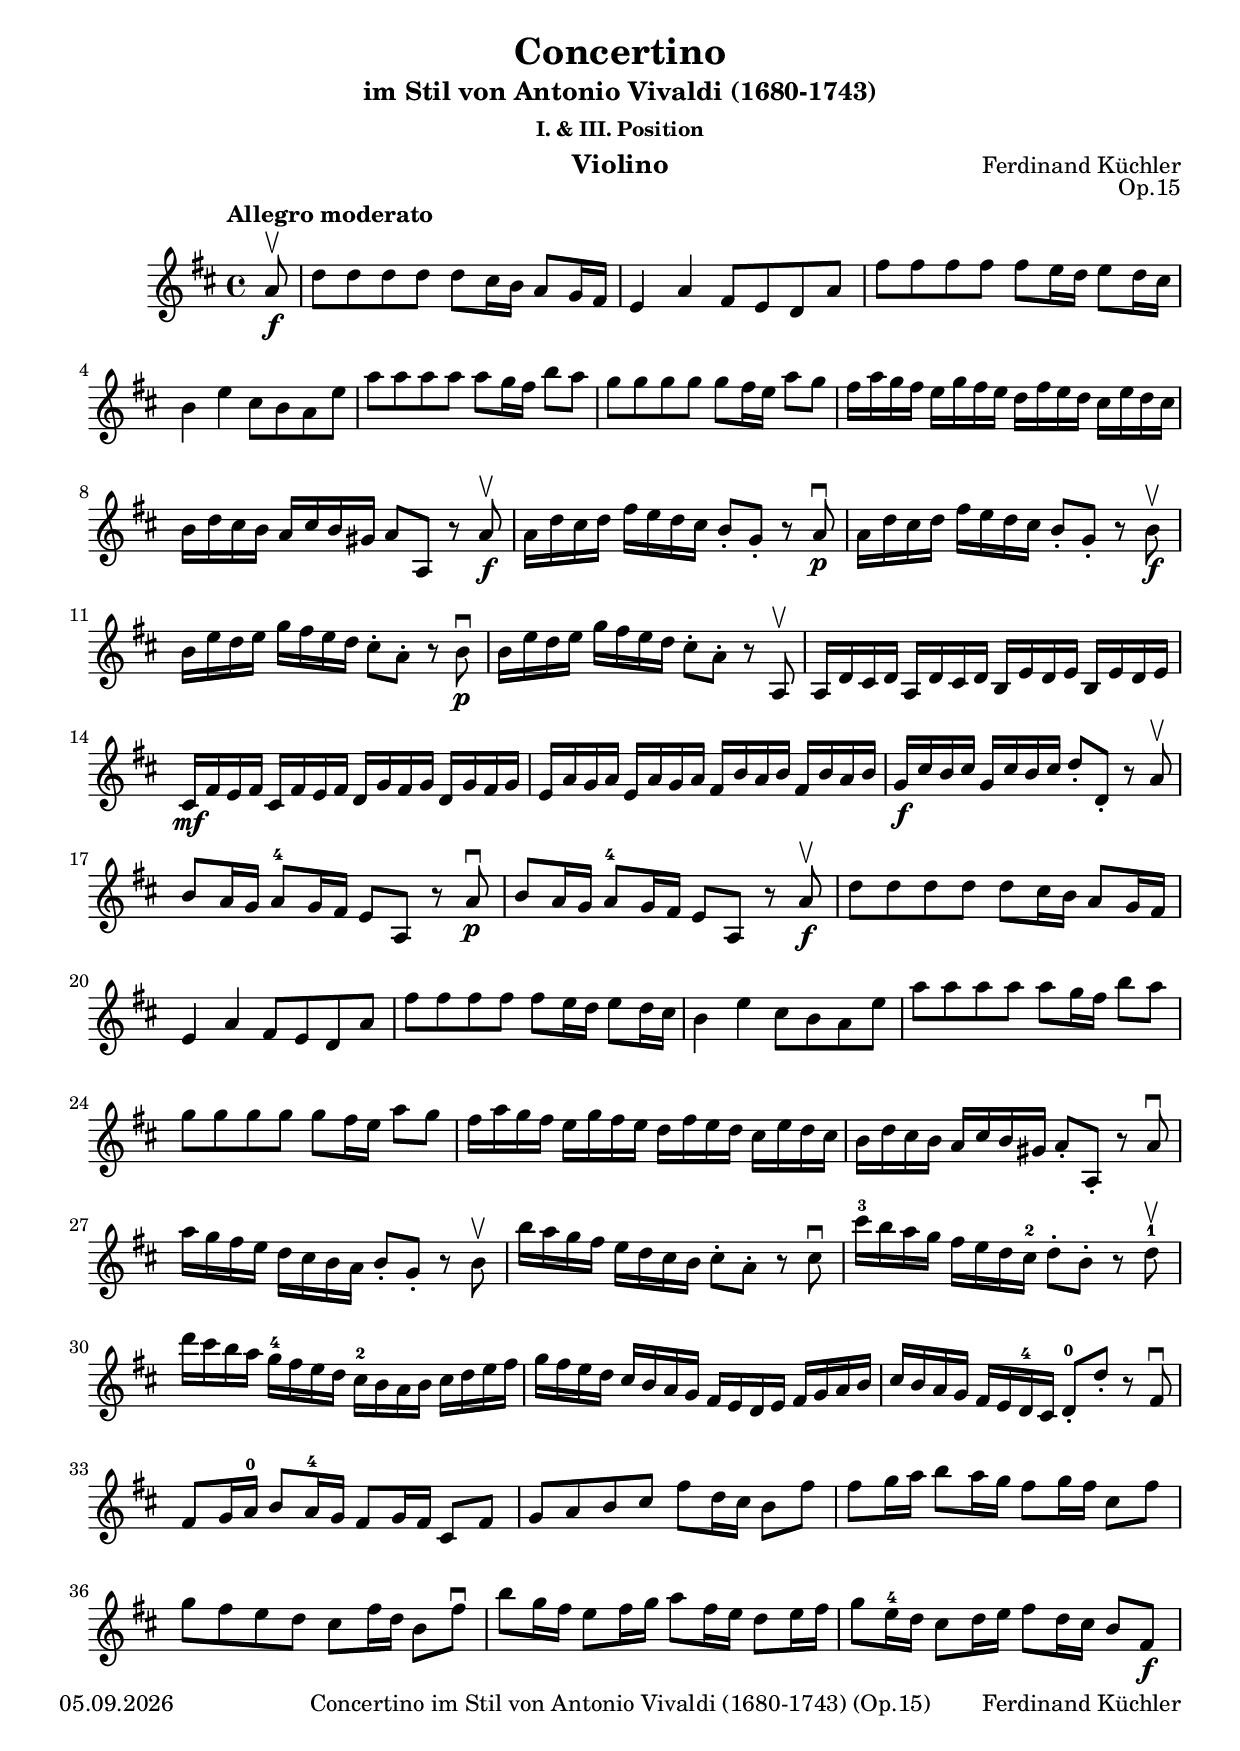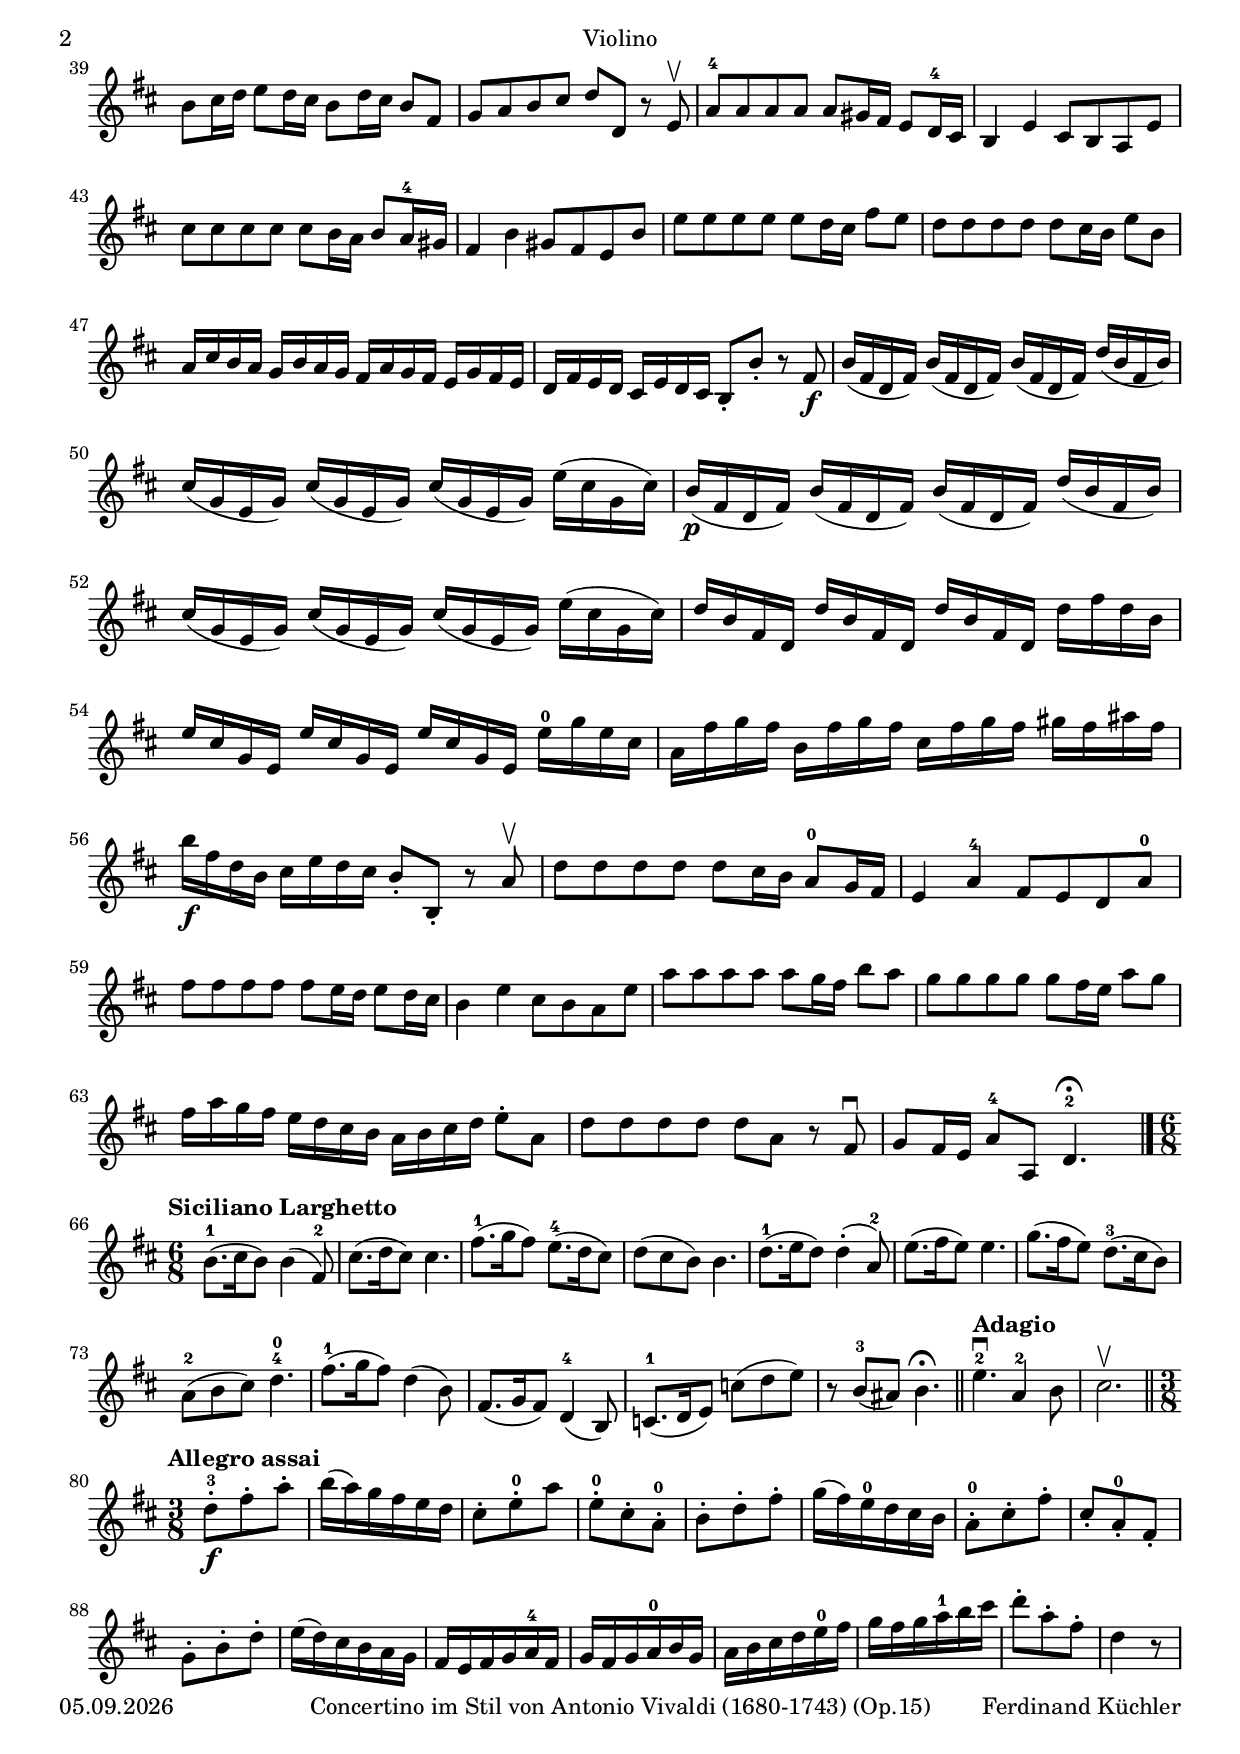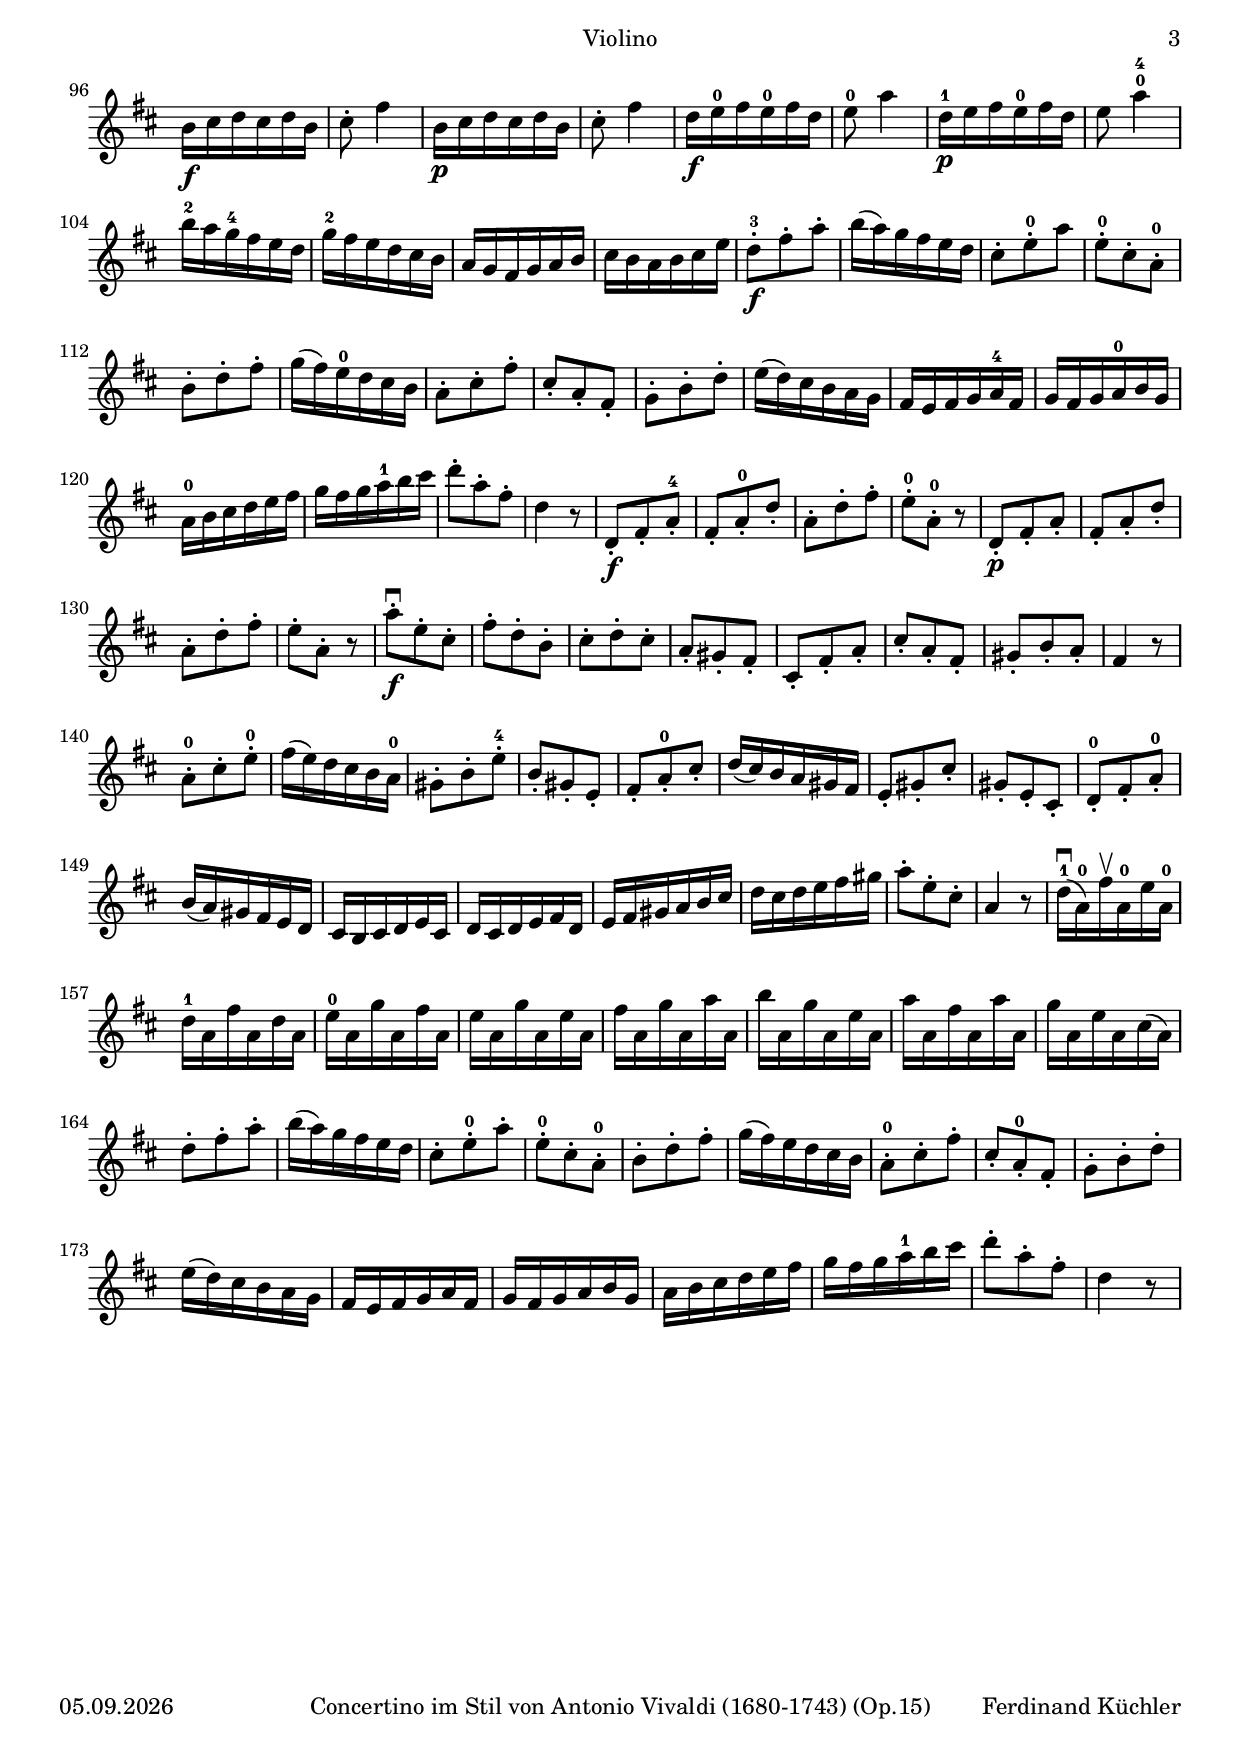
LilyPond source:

\version "2.18.2"

\version "2.18.2"

#(set-default-paper-size "a4")

header-title = "Concertino"
header-subtitle = "im Stil von Antonio Vivaldi (1680-1743)"
header-subsubtitle = "I. & III. Position"
header-composer = "Ferdinand Küchler"
header-opus = "Op.15"
header-updated = #(strftime "%d.%m.%Y" (localtime (current-time)))

\header {
  title = \header-title
  subtitle = \header-subtitle  
  subsubtitle = \header-subsubtitle
  composer = \header-composer
  opus = \header-opus  
  instrument = ""  
}

\paper {
  oddFooterMarkup = \markup { 
    \fill-line {
      \left-align { \header-updated } 
      \center-align { \concat { \header-title " " \header-subtitle " (" \header-opus ")" } } 
      \right-align { \header-composer } 
    }
  }
  evenFooterMarkup = \oddFooterMarkup
}

\version "2.18.2"

\version "2.18.2"

#(set-default-paper-size "a4")

header-title = "Concertino"
header-subtitle = "im Stil von Antonio Vivaldi (1680-1743)"
header-subsubtitle = "I. & III. Position"
header-composer = "Ferdinand Küchler"
header-opus = "Op.15"
header-updated = #(strftime "%d.%m.%Y" (localtime (current-time)))

\header {
  title = \header-title
  subtitle = \header-subtitle  
  subsubtitle = \header-subsubtitle
  composer = \header-composer
  opus = \header-opus  
  instrument = ""  
}

\paper {
  oddFooterMarkup = \markup { 
    \fill-line {
      \left-align { \header-updated } 
      \center-align { \concat { \header-title " " \header-subtitle " (" \header-opus ")" } } 
      \right-align { \header-composer } 
    }
  }
  evenFooterMarkup = \oddFooterMarkup
}


violinI = \relative c'' { 
  \key d \major  
  \clef treble 
  \tempo "Allegro moderato" 
  \partial 8   
  a8\upbow \f
  | d8 d d d d cis16 b a8 g16 fis %1
  | e4 a fis8 e d a' %2
  | fis'8 fis fis fis fis e16 d e8 d16 cis %3
  \break
  | b4 e cis8 b a e' %4
  | a8 a a a a g16 fis b8 a %5 
  \noBreak
  | g8 g g g g fis16 e a8 g %6
  | fis16 a g fis e g fis e d fis e d cis e d cis %7
  \break
  | b16 d cis b a cis b gis a8 a, r8 a'\upbow\f %8
  | a16 d cis d fis e d cis b8-. g-. r8 a\downbow\p %9
  | a16 d cis d fis e d cis b8-. g-. r8 b8\upbow\f %10
  \break
  | b16 e d e g fis e d cis8-. a-. r8 b8\downbow\p %11
  | b16 e d e g fis e d cis8-. a-. r8 a,\upbow %12
  | a16 d cis d a d cis d b e d e b e d e %13
  \break
  | cis\mf fis e fis cis fis e fis d g fis g d g fis g %14
  | e a g a e a g a fis b a b fis b a b %15
  | g\f cis b cis g cis b cis d8-. d,-. r8 a'\upbow %16
  \break
  | b8 a16 g a8^4 g16 fis e8 a, r8 a'\downbow\p %17
  | b8 a16 g a8^4 g16 fis e8 a, r8 a'\upbow\f %18
  | d8 d d d d cis16 b a8 g16 fis %19
  \break
  | e4 a fis8 e d a' %20
  | fis'8 fis fis fis fis e16 d e8 d16 cis %21
  | b4 e cis8 b a e' %22
  | a8 a a a a g16 fis b8 a %23
  \break
  | g8 g g g g fis16 e a8 g %24
  | fis16 a g fis e g fis e d fis e d cis e d cis %25
  | b16 d cis b a cis b gis a8-. a,-. r8 a'\downbow %26
  \break
  | a'16 g fis e d cis b a b8-. g-. r8 b\upbow %27
  | b'16 a g fis e d cis b cis8-. a-. r8 cis\downbow %28
  | cis'16^3 b a g fis e d cis^2 d8-. b-. r8 d^1\upbow %29
  \break
  | d'16 cis b a g^4 fis e d cis^2 b a b cis d e fis %30
  | g16 fis e d cis b a g fis e d e fis g a b %31
  | cis16 b a g fis e d^4 cis d8^0-. d'-. r8 fis,\downbow %32
  \break
  | fis8 g16 a^0 b8 a16^4 g fis8 g16 fis cis8 fis %33
  | g8 a b cis fis d16 cis b8 fis' %34
  | fis8 g16 a b8 a16 g fis8 g16 fis cis8 fis %35
  \break
  | g8 fis e d cis fis16 d b8 fis'\downbow %36
  | b8 g16 fis e8 fis16 g a8 fis16 e d8 e16 fis %37
  | g8 e16^4 d cis8 d16 e fis8 d16 cis b8 fis\f %38
  \break
  | b8 cis16 d e8 d16 cis b8 d16 cis b8 fis %39
  | g8 a b cis d d, r8 e\upbow %41
  | a8^4 a a a a gis16 fis e8 d16^4 cis %42
  | b4 e4 cis8 b a e' %43
  \break
  | cis'8 cis cis cis cis b16 a b8 a16^4 gis %44
  | fis4 b gis8 fis e b' %45
  | e8 e e e e d16 cis fis8 e %46  
  | d8 d d d d cis16 b e8 b %47
  \break
  | a16 cis b a g b a g fis a g fis e g fis e %48
  | d16 fis e d cis e d cis b8-. b'-. r8 fis\f %49
  | b16( fis d fis) b( fis d fis) b( fis d fis) d'( b fis b) %50
  \break
  | cis( g e g) cis( g e g) cis( g e g) e'( cis g cis) %51
  | b\p( fis d fis) b( fis d fis) b( fis d fis) d'(b fis b)  %52
  \break
  | cis16( g e g) cis16( g e g) cis16( g e g) e'( cis g cis) %53
  | d16 b fis d d' b fis d d' b fis d d' fis d b %54
  \break
  | e16 cis g e e' cis g e e' cis g e e'^0 g e cis %55
  | a16 fis' g fis b, fis' g fis cis16 fis g fis gis fis ais fis %56
  \break
  | b16\f fis d b cis e d cis b8-. b,-. r8 a'\upbow %57
  | d8 d d d d cis16 b a8^0 g16 fis %58
  | e4 a^4 fis8 e d a'^0 %59
  \break
  | fis'8 fis fis fis fis e16 d e8 d16 cis %60
  | b4 e4 cis8 b a e' %61
  | a8 a a a a g16 fis b8 a \noBreak %62
  | g8 g g g g fis16 e a8 g %63
  \break
  | fis16 a g fis e d cis b a b cis d e8-. a, %64
  | d8 d d d d a r8 fis\downbow %65
  | g8 fis16 e a8^4 a, d4.^2\fermata s8 %66
  | \bar "|."
  \break
  \tempo "Siciliano Larghetto"
  \time 6/8
    b'8.^1( cis16 b8) b4( fis8^2) \noBreak %67
  | cis'8.( d16 cis8) cis4. \noBreak %68
  | fis8.^1( g16 fis8) e8.^4( d16 cis8) \noBreak %69
  | d8( cis b) b4. \noBreak %70
  | d8.^1( e16 d8) d4-.( a8^2) \noBreak %71
  | e'8.( fis16 e8) e4. \noBreak %72
  | g8.( fis16 e8) d8.^3( cis16 b8) %73
  \break
  | a8^2( b cis) d4.^4^0 \noBreak %74
  | fis8.^1( g16 fis8) d4( b8) \noBreak %75
  | fis8.( g16 fis8) d4^4( b8) \noBreak  %76
  | c8.^1( d16 e8) c'8( d e) \noBreak %77
  | r8 b8^3( ais) b4.\fermata %78
  \bar "||" \noBreak  
  \tempo "Adagio"
  | e4.^2\downbow a,4^2 b8 \noBreak %79  
  | cis2.\upbow %80  
  \bar "||"
  \time 3/8
  \tempo "Allegro assai"
  \break
    d8-.^3\f fis-. a-. %80
  | b16( a) g fis e d \noBreak %81
  | cis8-. e^0-. a \noBreak %82
  | e8^0-. cis-. a^0-. \noBreak %83
  | b8-. d-. fis-. \noBreak %84
  | g16( fis) e^0 d cis b \noBreak %85
  | a8^0-. cis-. fis-. \noBreak %86
  | cis8-. a^0-. fis-. \break %87
  
  | g8-. b-. d-. \noBreak %88
  | e16( d) cis b a g \noBreak %89
  | fis16 e fis g a^4 fis \noBreak %90
  | g16 fis g a^0 b g \noBreak %91
  | a16 b cis d e^0 fis \noBreak %92
  | g16 fis g a^1 b cis \noBreak %93
  | d8-. a-. fis-. \noBreak %94
  | d4 r8 \break %95
  
  | b16\f cis d cis d b \noBreak %96
  | cis8-. fis4 \noBreak %97
  | b,16\p cis d cis d b \noBreak %98
  | cis8-. fis4 \noBreak %99
  | d16\f e^0 fis e^0 fis d \noBreak %100
  | e8^0 a4 \noBreak %101
  | d,16\p^1 e fis e^0 fis d \noBreak %102
  | e8 a4^0^4 \break %103
  
  | b16^2 a g^4 fis e d \noBreak %104
  | g16^2 fis e d cis b \noBreak %105
  | a16 g fis g a b \noBreak %106
  | cis b a b cis e \noBreak %107  
  | d8-.^3\f fis-. a-. %108
  | b16( a) g fis e d \noBreak %109
  | cis8-. e-.^0 a \noBreak %110
  | e8-.^0 cis-. a-.^0 \break %111
  
  | b8-. d-. fis-. \noBreak %112
  | g16( fis) e^0 d cis b \noBreak %113
  | a8-. cis-. fis-. \noBreak %114
  | cis8-. a-. fis-. \noBreak %115 
  | g8-. b-. d-. \noBreak %116
  | e16( d) cis b a g \noBreak %117
  | fis16 e fis g a^4 fis \noBreak %118
  | g16 fis g a^0 b g \break %119
  
  | a16^0 b cis d e fis \noBreak %120
  | g16 fis g a^1 b cis \noBreak %121
  | d8-. a-. fis-. \noBreak %122
  | d4 r8 \noBreak %123
  | d,8-.\f fis-. a-.^4 \noBreak %124
  | fis8-. a-.^0 d-. \noBreak %125
  | a8-. d-. fis-. \noBreak %126
  | e8-.^0 a,-.^0 r \noBreak %127
  | d,8-.\p fis-. a-. \noBreak %128
  | fis8-. a-. d-. \break %129
  
  | a8-. d-. fis-. \noBreak %130
  | e8-. a,-. r \noBreak %131
  | a'8-.\f\downbow e-. cis-. \noBreak %132
  | fis-. d-. b-. \noBreak %133
  | cis-. d-. cis-. \noBreak %134
  | a-. gis-. fis-. \noBreak %135
  | cis-. fis-. a-. \noBreak %136
  | cis-. a-. fis-. \noBreak %137
  | gis-. b-. a-. \noBreak %138
  | fis4 r8 \break %139
  
  | a8-.^0 cis-. e-.^0 \noBreak %140
  | fis16( e) d cis b a^0 \noBreak %141
  | gis8-. b-. e-.^4 \noBreak %142
  | b-. gis-. e-. \noBreak %143
  | fis-. a-.^0 cis-. \noBreak %144
  | d16( cis) b a gis fis \noBreak %145
  | e8-. gis-. cis-. \noBreak %146
  | gis-. e-. cis-. \noBreak %147
  | d-.^0 fis-. a-.^0 \break %148
  
  | b16( a) gis fis e d \noBreak %149
  | cis b cis d e cis \noBreak %150
  | d cis d e fis d  \noBreak %151
  | e fis gis a b cis \noBreak %152
  | d cis d e fis gis \noBreak %153
  | a8-. e-. cis-. \noBreak %154
  | a4 r8 \noBreak %155
  | d16^1\downbow( a^0) fis'\upbow a,^0 e' a,^0 \break %156
  
  | d16^1 a fis' a, d a \noBreak %157
  | e'^0 a, g' a, fis' a, \noBreak %158
  | e' a, g' a, e' a, \noBreak %159
  | fis' a, g' a, a' a,  \noBreak %160
  | b' a, g' a, e' a, \noBreak %161
  | a' a, fis' a, a' a,  \noBreak %162
  | g' a, e' a, cis( a) \break %163
  
  | d8-. fis-. a-. \noBreak %164
  | b16( a) g fis e d \noBreak %165
  | cis8-. e-.^0 a-. \noBreak %166
  | e-.^0 cis-. a-.^0 \noBreak %167
  | b-. d-. fis-. \noBreak %168
  | g16( fis) e d cis b \noBreak %169
  | a8-.^0 cis-. fis-. \noBreak %170
  | cis-. a-.^0 fis-. \noBreak %171
  | g-. b-. d-. \break %172
  
  | e16( d) cis b a g \noBreak %173
  | fis e fis g a fis \noBreak %174
  | g fis g a b g \noBreak %175
  | a b cis d e fis \noBreak %176
  | g fis g a^1 b cis \noBreak %177
  | d8-. a-. fis-. \noBreak %178
  | d4 r8 \break %179
  
}


\header {
  instrument = "Violino"
}

\score {
  <<
    \new Staff { \violinI }
  >>
  \layout {
    indent = 1.5\cm
    short-indent = 0.5\cm
  }
}